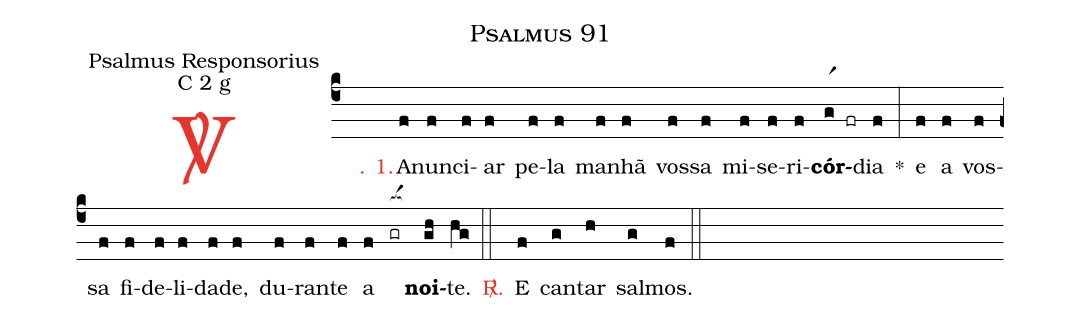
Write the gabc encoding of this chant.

name: Psalmus 91;
office-part: Psalmus Responsorius;
mode: C 2 g;
%%
(c4)

<c><sp>V/</sp>. 1.</c>() A(f)nun(f)ci(f)ar(f) pe(f)la(f) ma(f)nhã(f) vos(f)sa(f) mi(f)se(f)ri(f)<b>cór</b>(gr1 fr)dia(f) *(:) e(f) a(f) vos(f)sa(f) fi(f)de(f)li(f)da(f)de,(f) du(f)ran(f)te(f) a(f) <nlba>(gr[ocba:1{])<b>noi</b></nlba>(gh[ocba:0}])te.(hg)

(::)

<nlba><c><sp>R/</sp>.</c>() E</nlba>(f) can(g)tar(h) sal(g)mos.(f)

(::)
